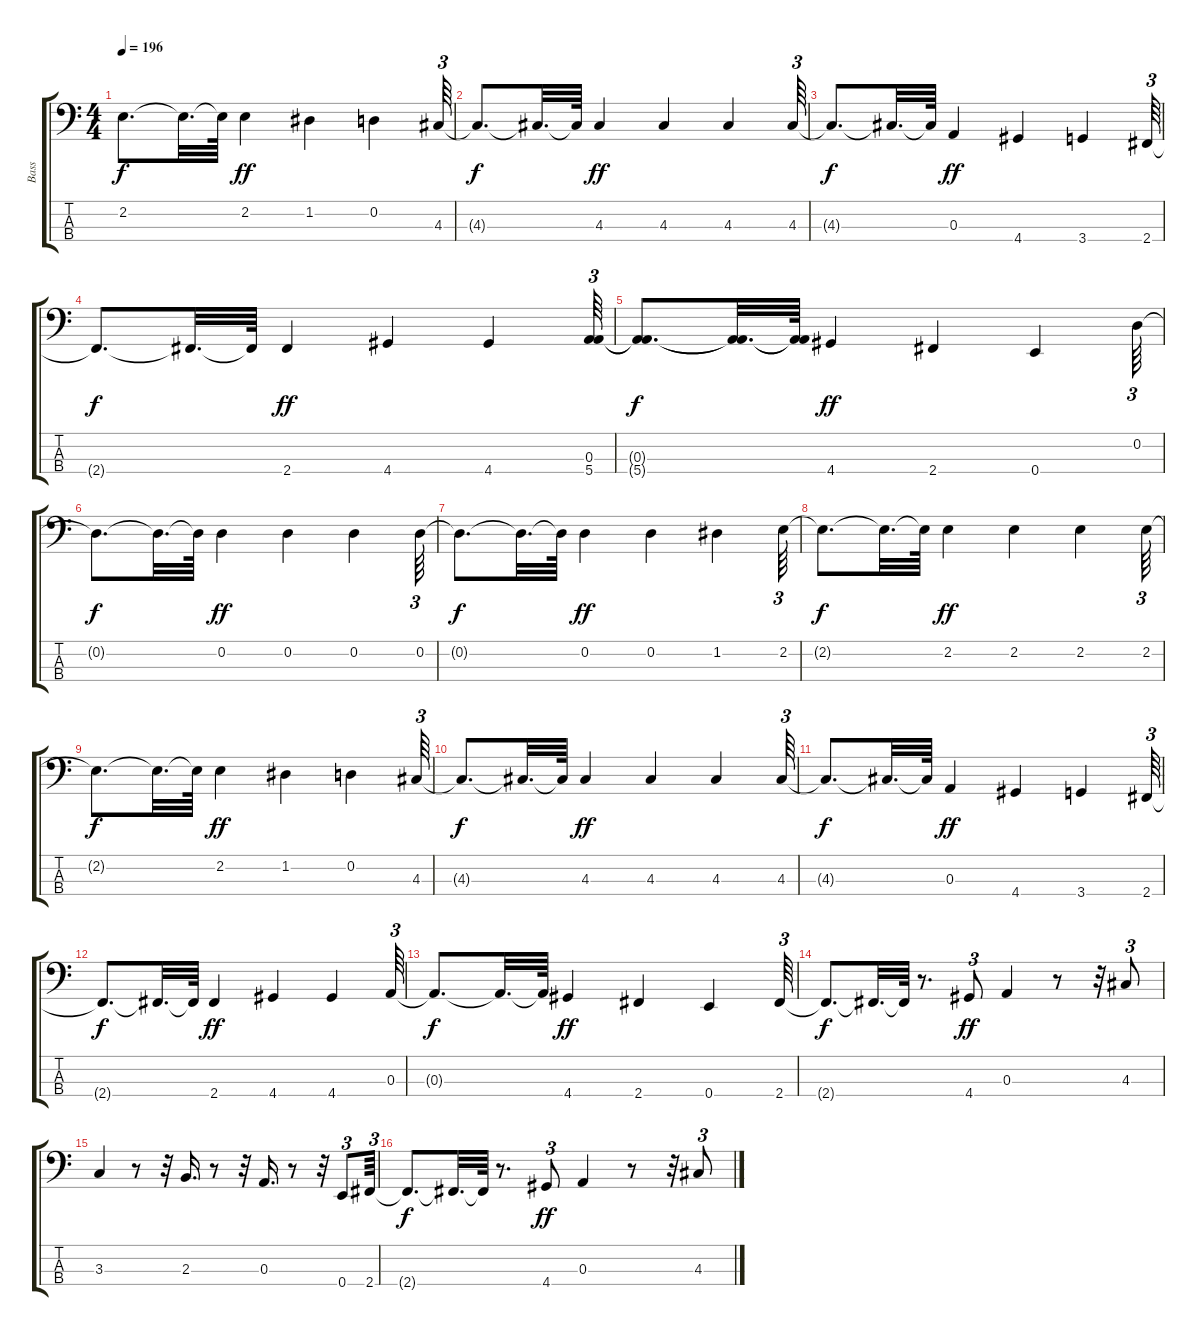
\track ("Bass" "Bass") {instrument electricbassfinger}
\staff {score tabs}
\tuning (G2 D2 A1 E1) {hide}
\ts (4 4)
\tempo 196
\clef f4
\ks c
2.2{t}.8{d dy f} 2.2{t}.32{d} 2.2{t}.64 2.2.4{dy ff} 1.2.4 0.2.4 4.3.64{tu (3 2)} |
4.3{t}.8{d dy f} 4.3{t}.32{d} 4.3{t}.64 4.3.4{dy ff} 4.3.4 4.3.4 4.3.64{tu (3 2)} |
4.3{t}.8{d dy f} 4.3{t}.32{d} 4.3{t}.64 0.3.4{dy ff} 4.4.4 3.4.4 2.4.64{tu (3 2)} |
2.4{t}.8{d dy f} 2.4{t}.32{d} 2.4{t}.64 2.4.4{dy ff} 4.4.4 4.4.4 (0.3 5.4).64{tu (3 2)} |
(0.3{t} 5.4{t}).8{d dy f} (0.3{t} 5.4{t}).32{d} (0.3{t} 5.4{t}).64 4.4.4{dy ff} 2.4.4 0.4.4 0.2.64{tu (3 2)} |
0.2{t}.8{d dy f} 0.2{t}.32{d} 0.2{t}.64 0.2.4{dy ff} 0.2.4 0.2.4 0.2.64{tu (3 2)} |
0.2{t}.8{d dy f} 0.2{t}.32{d} 0.2{t}.64 0.2.4{dy ff} 0.2.4 1.2.4 2.2.64{tu (3 2)} |
2.2{t}.8{d dy f} 2.2{t}.32{d} 2.2{t}.64 2.2.4{dy ff} 2.2.4 2.2.4 2.2.64{tu (3 2)} |
2.2{t}.8{d dy f} 2.2{t}.32{d} 2.2{t}.64 2.2.4{dy ff} 1.2.4 0.2.4 4.3.64{tu (3 2)} |
4.3{t}.8{d dy f} 4.3{t}.32{d} 4.3{t}.64 4.3.4{dy ff} 4.3.4 4.3.4 4.3.64{tu (3 2)} |
4.3{t}.8{d dy f} 4.3{t}.32{d} 4.3{t}.64 0.3.4{dy ff} 4.4.4 3.4.4 2.4.64{tu (3 2)} |
2.4{t}.8{d dy f} 2.4{t}.32{d} 2.4{t}.64 2.4.4{dy ff} 4.4.4 4.4.4 0.3.64{tu (3 2)} |
0.3{t}.8{d dy f} 0.3{t}.32{d} 0.3{t}.64 4.4.4{dy ff} 2.4.4 0.4.4 2.4.64{tu (3 2)} |
2.4{t}.8{d dy f} 2.4{t}.32{d} 2.4{t}.64 r.8{d} 4.4.8{tu (3 2) dy ff} 0.3.4 r.8 r.32 4.3.8{tu (3 2)} |
3.3.4 r.8 r.32 2.3.16{d} r.8 r.32 0.3.16{d} r.8 r.32 0.4.8{tu (3 2)} 2.4.64{tu (3 2)} |
2.4{t}.8{d dy f} 2.4{t}.32{d} 2.4{t}.64 r.8{d} 4.4.8{tu (3 2) dy ff} 0.3.4 r.8 r.32 4.3.8{tu (3 2)}
